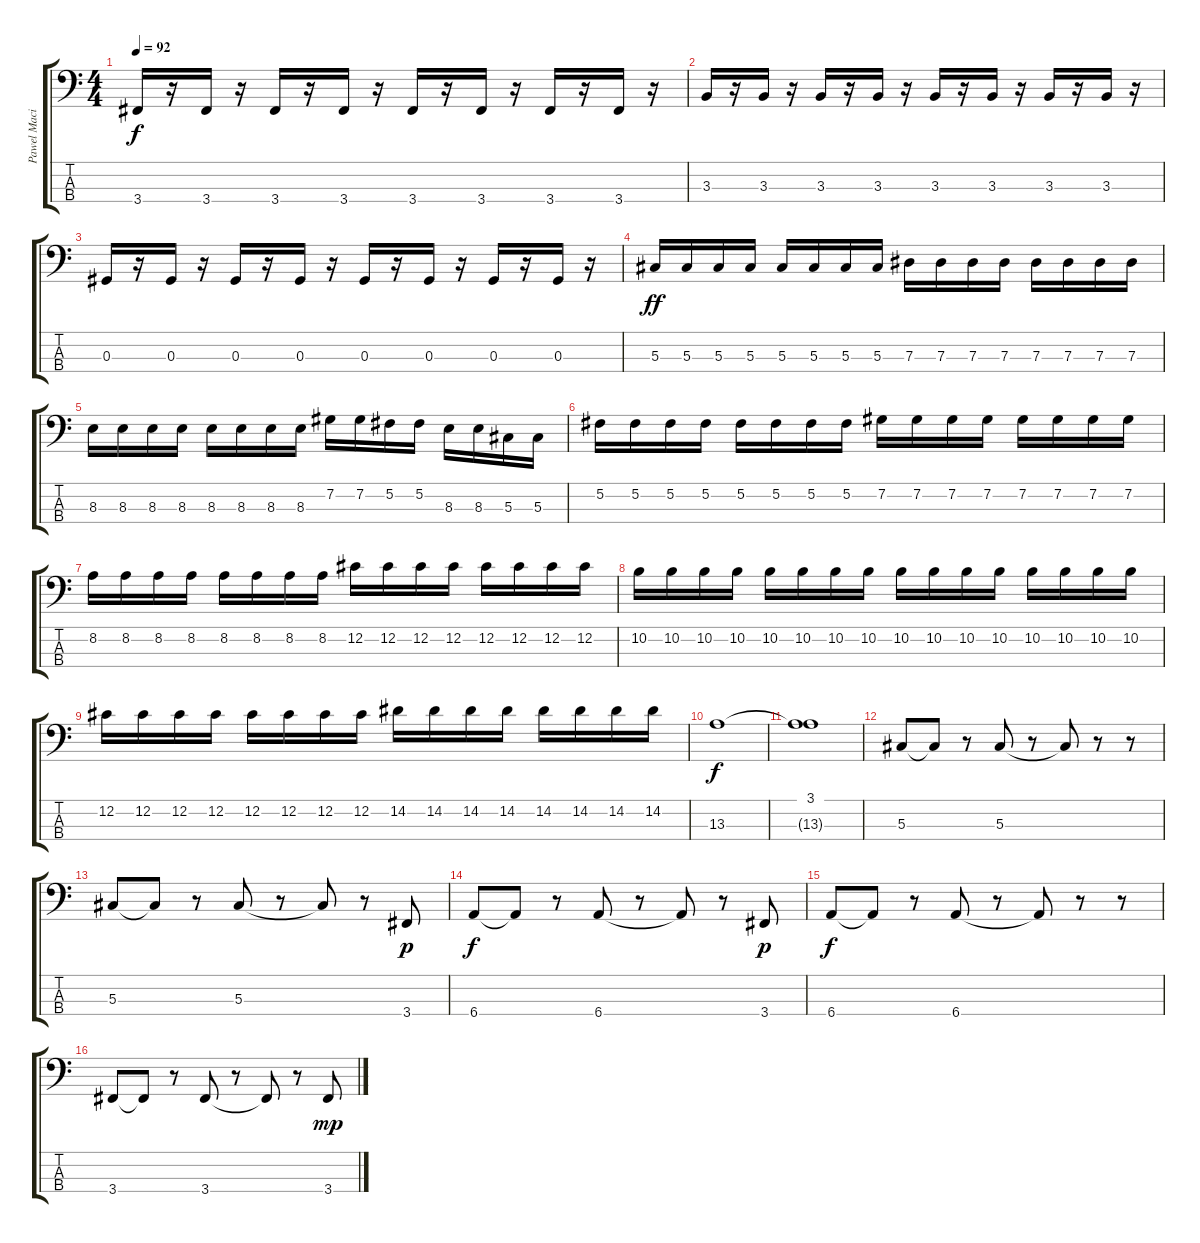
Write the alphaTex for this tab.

\track ("Pawel Maciwoda" "Pawel Maci") {instrument electricbassfinger}
\staff {score tabs}
\tuning (Gb2 Db2 Ab1 Eb1) {hide}
\ts (4 4)
\tempo 92
\clef f4
\ks c
3.4.16{dy f} r.16 3.4.16 r.16 3.4.16 r.16 3.4.16 r.16 3.4.16 r.16 3.4.16 r.16 3.4.16 r.16 3.4.16 r.16 |
3.3.16 r.16 3.3.16 r.16 3.3.16 r.16 3.3.16 r.16 3.3.16 r.16 3.3.16 r.16 3.3.16 r.16 3.3.16 r.16 |
0.3.16 r.16 0.3.16 r.16 0.3.16 r.16 0.3.16 r.16 0.3.16 r.16 0.3.16 r.16 0.3.16 r.16 0.3.16 r.16 |
5.3.16{dy ff} 5.3.16 5.3.16 5.3.16 5.3.16 5.3.16 5.3.16 5.3.16 7.3.16 7.3.16 7.3.16 7.3.16 7.3.16 7.3.16 7.3.16 7.3.16 |
8.3.16 8.3.16 8.3.16 8.3.16 8.3.16 8.3.16 8.3.16 8.3.16 7.2.16 7.2.16 5.2.16 5.2.16 8.3.16 8.3.16 5.3.16 5.3.16 |
5.2.16 5.2.16 5.2.16 5.2.16 5.2.16 5.2.16 5.2.16 5.2.16 7.2.16 7.2.16 7.2.16 7.2.16 7.2.16 7.2.16 7.2.16 7.2.16 |
8.2.16 8.2.16 8.2.16 8.2.16 8.2.16 8.2.16 8.2.16 8.2.16 12.2.16 12.2.16 12.2.16 12.2.16 12.2.16 12.2.16 12.2.16 12.2.16 |
10.2.16 10.2.16 10.2.16 10.2.16 10.2.16 10.2.16 10.2.16 10.2.16 10.2.16 10.2.16 10.2.16 10.2.16 10.2.16 10.2.16 10.2.16 10.2.16 |
12.2.16 12.2.16 12.2.16 12.2.16 12.2.16 12.2.16 12.2.16 12.2.16 14.2.16 14.2.16 14.2.16 14.2.16 14.2.16 14.2.16 14.2.16 14.2.16 |
13.3.1{dy f} |
(3.1 13.3{t}).1 |
5.3.8 5.3{t}.8 r.8 5.3.8 r.8 5.3{t}.8 r.8 r.8 |
5.3.8 5.3{t}.8 r.8 5.3.8 r.8 5.3{t}.8 r.8 3.4.8{dy p} |
6.4.8{dy f} 6.4{t}.8 r.8 6.4.8 r.8 6.4{t}.8 r.8 3.4.8{dy p} |
6.4.8{dy f} 6.4{t}.8 r.8 6.4.8 r.8 6.4{t}.8 r.8 r.8 |
3.4.8 3.4{t}.8 r.8 3.4.8 r.8 3.4{t}.8 r.8 3.4.8{dy mp}
